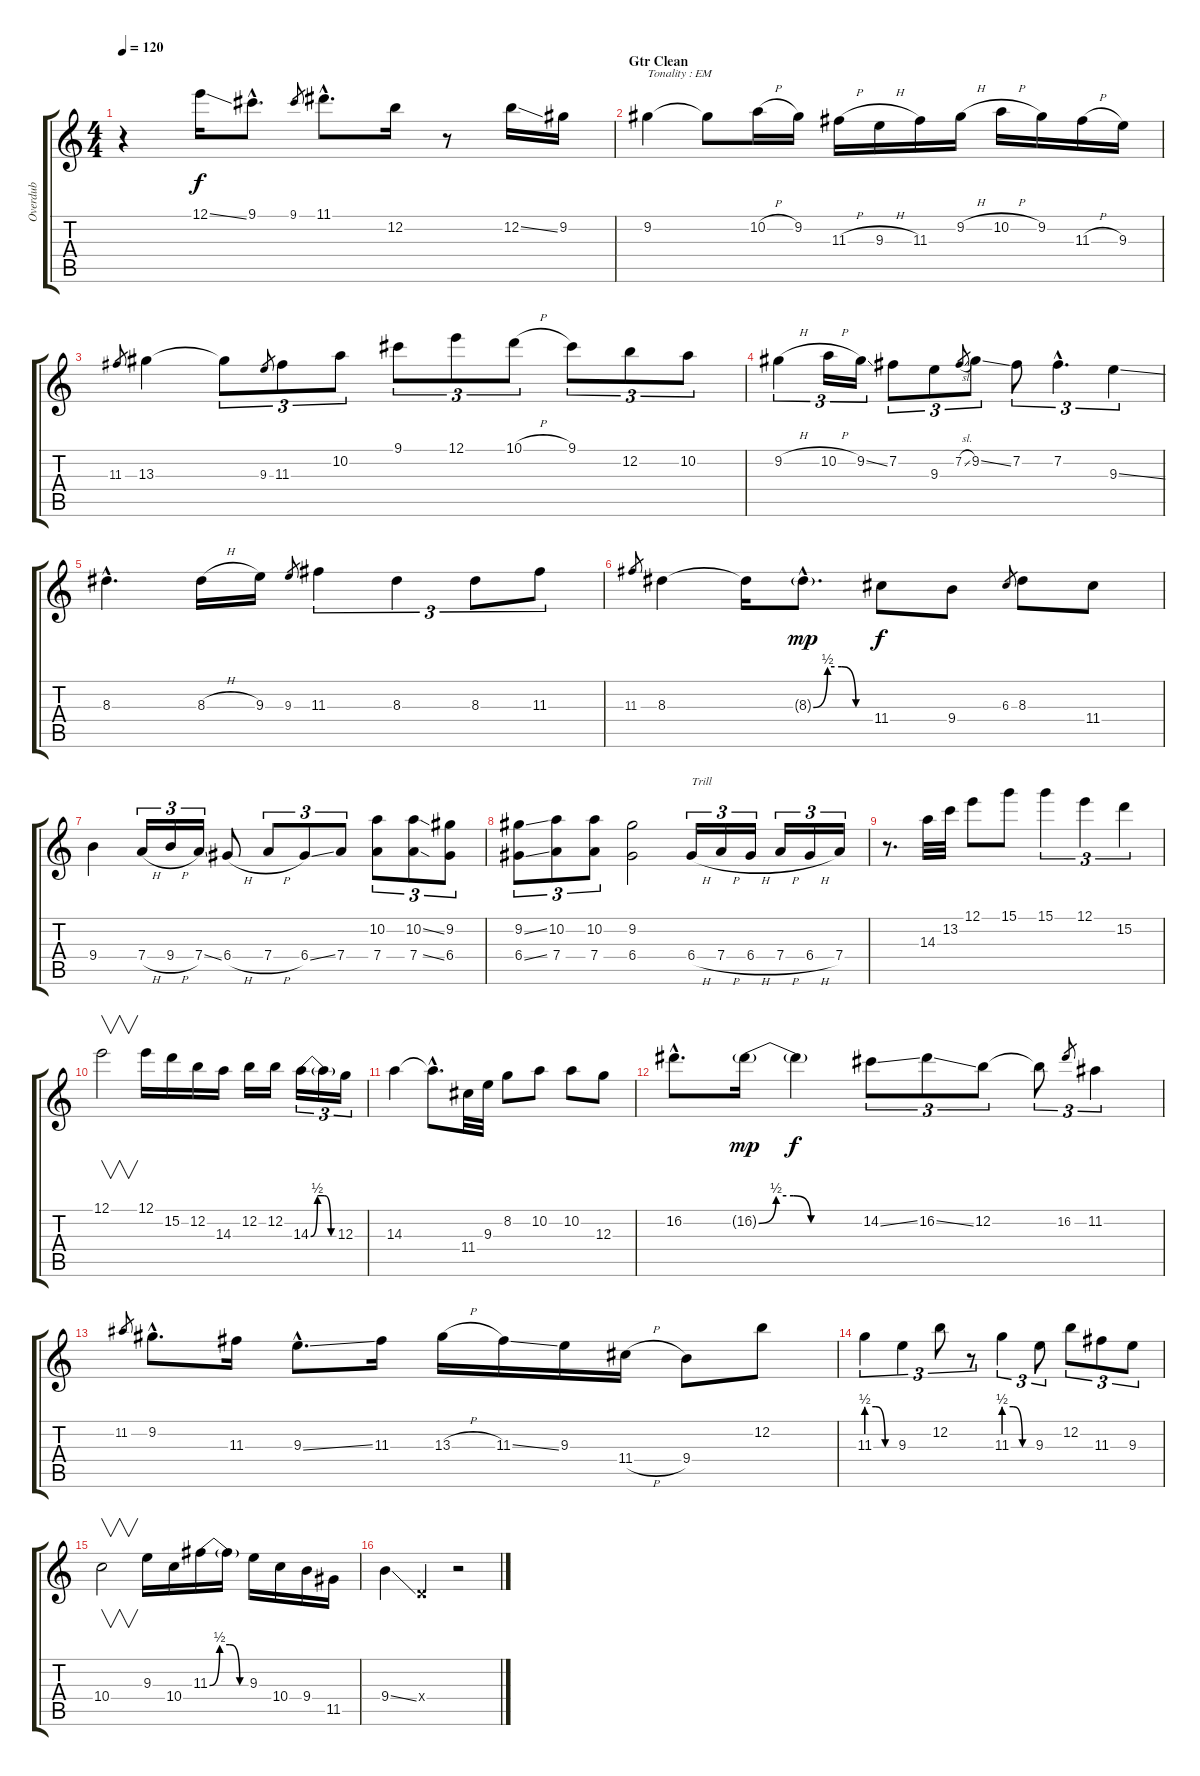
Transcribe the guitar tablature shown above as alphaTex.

\track ("Overdub" "Overdub") {instrument fretlessbass}
\staff {score tabs}
\tuning (E4 B3 G3 D3 A2 E2) {hide}
\ts (4 4)
\tempo 120
\clef g2
\ks c
r.4{dy f} 12.1{ss}.16 9.1{hac}.8{d} 9.1.8{gr} 11.1{hac}.8{d} 12.2.16 r.8 12.2{ss}.16 9.2.16 |
\section ("" "Gtr Clean")
9.2.4{txt "Tonality : EM"} 9.2{t}.8 10.2{h}.16 9.2.16 11.3{h}.16 9.3{h}.16 11.3.16 9.2{h}.16 10.2{h}.16 9.2.16 11.3{h}.16 9.3.16 |
11.3.8{gr} 13.3.4 13.3{t}.8{tu (3 2)} 9.3.8{gr} 11.3.8{tu (3 2)} 10.2.8{tu (3 2)} 9.1.8{tu (3 2)} 12.1.8{tu (3 2)} 10.1{h}.8{tu (3 2)} 9.1.8{tu (3 2)} 12.2.8{tu (3 2)} 10.2.8{tu (3 2)} |
9.2{h}.4{tu (3 2)} 10.2{h}.16{tu (3 2)} 9.2{ss}.16{tu (3 2)} 7.2.8{tu (3 2)} 9.3.8{tu (3 2)} 7.2{sl}.8{gr} 9.2{ss}.8{tu (3 2)} 7.2.8{tu (3 2)} 7.2{hac}.4{d tu (3 2)} 9.3{ss}.4{tu (3 2)} |
8.3{hac}.4{d} 8.3{h}.16 9.3.16 9.3.8{gr} 11.3.4{tu (3 2)} 8.3.4{tu (3 2)} 8.3.8{tu (3 2)} 11.3.8{tu (3 2)} |
11.3.8{gr} 8.3.4 8.3{t}.16 8.3{be (custom 0 0 15 2 30 2 45 0 60 0) g hac}.8{d dy mp} 11.4.8{dy f} 9.4.8 6.3.8{gr} 8.3.8 11.4.8 |
9.4.4 7.4{h}.16{tu (3 2)} 9.4{h}.16{tu (3 2)} 7.4{ss}.16{tu (3 2)} 6.4{h}.8 7.4{h}.8{tu (3 2)} 6.4{ss}.8{tu (3 2)} 7.4.8{tu (3 2)} (10.2 7.4).8{tu (3 2)} (10.2{ss} 7.4{ss}).8{tu (3 2)} (9.2 6.4).8{tu (3 2)} |
(9.2{ss} 6.4{ss}).8{tu (3 2)} (10.2 7.4).8{tu (3 2)} (10.2 7.4).8{tu (3 2)} (9.2 6.4).2 6.4{h}.16{tu (3 2) txt "Trill"} 7.4{h}.16{tu (3 2)} 6.4{h}.16{tu (3 2)} 7.4{h}.16{tu (3 2)} 6.4{h}.16{tu (3 2)} 7.4.16{tu (3 2)} |
r.8{d} 14.3.32{instrument electricguitarjazz} 13.2.32 12.1.8 15.1.8 15.1.4{tu (3 2)} 12.1.4{tu (3 2)} 15.2.4{tu (3 2)} |
12.1.2{v} 12.1.16 15.2.16 12.2.16 14.3.16 12.2.16 12.2.16 14.3{be (custom 0 0 15 2 30 2 45 0 60 0)}.16{tu (3 2)} 14.3{t}.16{tu (3 2)} 12.3.16{tu (3 2)} |
14.3.4 14.3{hac t}.8{d} 11.4.32 9.3.32 8.2.8 10.2.8 10.2.8 12.3.8 |
16.2{hac}.8{d} 16.2{be (custom 0 0 10 2 20 2 30 0 60 0) g}.16{dy mp} 16.2{t}.4{dy f} 14.2{ss}.8{tu (3 2)} 16.2{ss}.8{tu (3 2)} 12.2.8{tu (3 2)} 12.2{t}.8{tu (3 2)} 16.2.8{gr} 11.2.4{tu (3 2)} |
11.2.8{gr} 9.2{hac}.8{d} 11.3.16 9.3{ss hac}.8{d} 11.3.16 13.3{h}.16 11.3{ss}.16 9.3.16 11.4{h}.16 9.4.8 12.2.8 |
11.3{be (custom 0 2 20 2 40 0 60 0)}.4{tu (3 2)} 9.3.4{tu (3 2)} 12.2.8{tu (3 2)} r.8{tu (3 2)} 11.3{be (custom 0 2 20 2 40 0 60 0)}.4{tu (3 2)} 9.3.8{tu (3 2)} 12.2.8{tu (3 2)} 11.3.8{tu (3 2)} 9.3.8{tu (3 2)} |
10.4.2{v} 9.3.16{instrument electricguitarjazz} 10.4.16 11.3{be (custom 0 0 15 2 30 2 45 0 60 0)}.16 11.3{t}.16 9.3.16 10.4.16 9.4.16 11.5.16 |
9.4{ss}.4 0.4{x}.4 r.2
